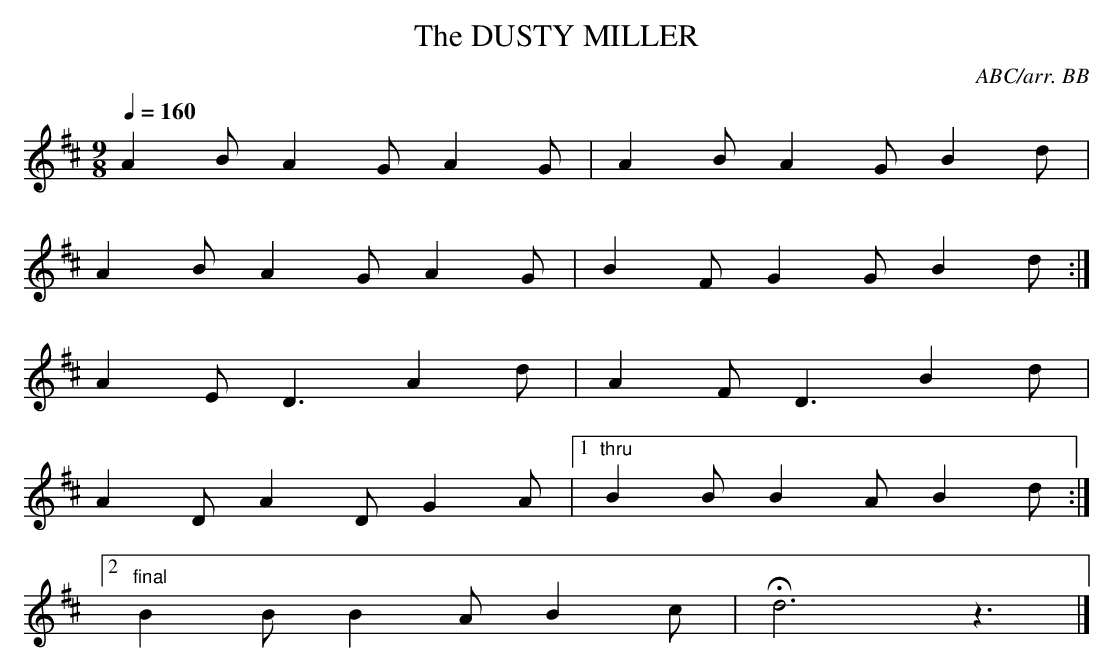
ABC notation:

X:1
T:DUSTY MILLER, The
C:ABC/arr. BB
(Gaelic title "Lus na mBanr\'edon" = "the queen's herb")
Q:1/4=160
M:9/8
K:D
A2B A2G A2G|A2B A2G B2d|
A2B A2G A2G|B2F G2G B2d :|
A2E D3 A2d|A2F D3 B2d|
A2D A2D G2A|1 "thru"B2B B2A B2d :|
[2 "final"B2B B2A B2c|Hd6z3|]
